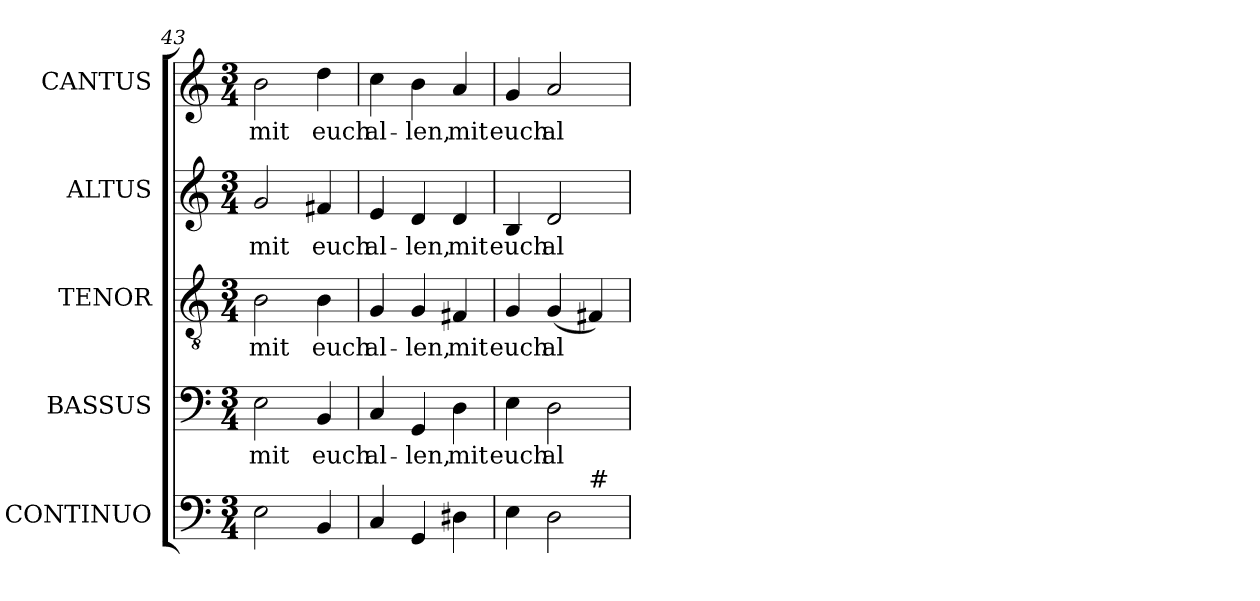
**kern	**kern	**text	**kern	**text	**kern	**text	**kern	**text
*part5	*part4	*part4	*part3	*part3	*part2	*part2	*part1	*part1
*staff5	*staff4	*staff4	*staff3	*staff3	*staff2	*staff2	*staff1	*staff1
*I"CONTINUO	*I"BASSUS	*	*I"TENOR	*	*I"ALTUS	*	*I"CANTUS	*
*clefF4	*clefF4	*	*clefGv2	*	*clefG2	*	*clefG2	*
*k[]	*k[]	*	*k[]	*	*k[]	*	*k[]	*
*C:	*C:	*	*C:	*	*C:	*	*C:	*
*M3/4	*M3/4	*	*M3/4	*	*M3/4	*	*M3/4	*
=43	=43	=43	=43	=43	=43	=43	=43	=43
!	!	!LO:LY:b:cj	!	!LO:LY:b:cj	!	!LO:LY:b:cj	!	!LO:LY:b:cj
2E\	2E\	mit	2B\	mit	2g/	mit	2b\	mit
!	!	!LO:LY:b:cj	!	!LO:LY:b:cj	!	!LO:LY:b:cj	!	!LO:LY:b:cj
4BB>/	4BB/	euch	4B\	euch	4f#X/	euch	4dd\	euch
=44	=44	=44	=44	=44	=44	=44	=44	=44
!	!	!LO:LY:b:cj	!	!LO:LY:b:cj	!	!LO:LY:b:cj	!	!LO:LY:b:cj
4C/	4C/	al-	4G/	al-	4e/	al-	4cc\	al-
!	!	!LO:LY:b:cj	!	!LO:LY:b:cj	!	!LO:LY:b:cj	!	!LO:LY:b:cj
4GG/	4GG/	-len,	4G/	-len,	4d/	-len,	4b\	-len,
!	!	!LO:LY:b:cj	!	!LO:LY:b:cj	!	!LO:LY:b:cj	!	!LO:LY:b:cj
4D#\	4D\	mit	4F#X/	mit	4d/	mit	4a/	mit
=45	=45	=45	=45	=45	=45	=45	=45	=45
!	!	!LO:LY:b:cj	!	!LO:LY:b:cj	!	!LO:LY:b:cj	!	!LO:LY:b:cj
*^	*	*	*	*	*	*	*	*
4E\	2ryy	4E\	euch	4G/	euch	4B/	euch	4g/	euch
!	!	!	!LO:LY:b:cj	!	!LO:LY:b:cj	!	!LO:LY:b:cj	!	!LO:LY:b:cj
2D>\	.	2D<\	al-	(<4G/	al-	2d/	al-	2a/	al-
!	!LO:TX:a:t=#	!	!	!	!	!	!	!	!
!	!	!	!	!	!LO:LY:b:cj	!	!	!	!
.	4ryy	.	.	4F#X/)	--	.	.	.	.
*v	*v	*	*	*	*	*	*	*	*
=	=	=	=	=	=	=	=	=
*-	*-	*-	*-	*-	*-	*-	*-	*-
